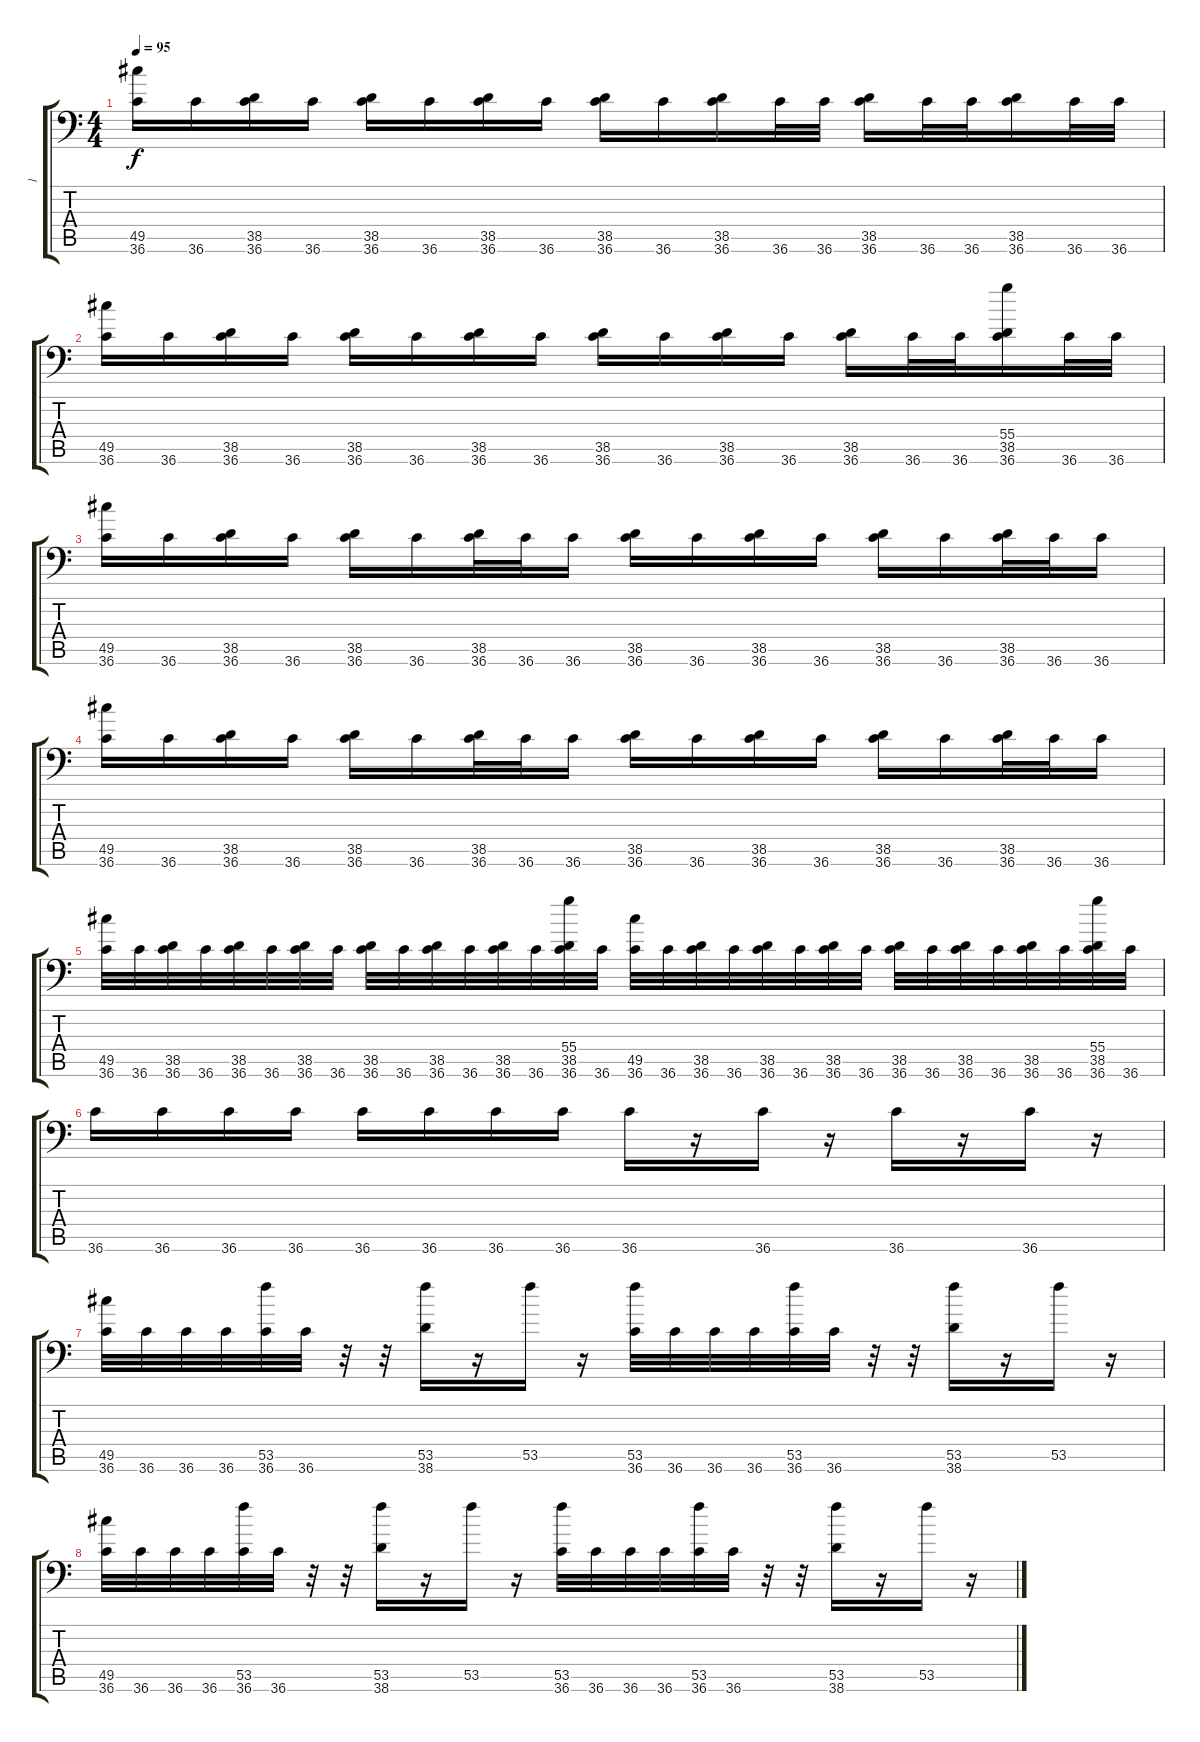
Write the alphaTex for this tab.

\track (" 1" " 1") {instrument acousticgrandpiano}
\staff {score tabs}
\tuning (C-1 C-1 C-1 C-1 C-1 C-1) {hide}
\ts (4 4)
\tempo 95
\clef f4
\ks c
(49.5 36.6).16{dy f} 36.6.16 (38.5 36.6).16 36.6.16 (38.5 36.6).16 36.6.16 (38.5 36.6).16 36.6.16 (38.5 36.6).16 36.6.16 (38.5 36.6).16 36.6.32 36.6.32 (38.5 36.6).16 36.6.32 36.6.32 (38.5 36.6).16 36.6.32 36.6.32 |
(49.5 36.6).16 36.6.16 (38.5 36.6).16 36.6.16 (38.5 36.6).16 36.6.16 (38.5 36.6).16 36.6.16 (38.5 36.6).16 36.6.16 (38.5 36.6).16 36.6.16 (38.5 36.6).16 36.6.32 36.6.32 (55.4 38.5 36.6).16 36.6.32 36.6.32 |
(49.5 36.6).16 36.6.16 (38.5 36.6).16 36.6.16 (38.5 36.6).16 36.6.16 (38.5 36.6).32 36.6.32 36.6.16 (38.5 36.6).16 36.6.16 (38.5 36.6).16 36.6.16 (38.5 36.6).16 36.6.16 (38.5 36.6).32 36.6.32 36.6.16 |
(49.5 36.6).16 36.6.16 (38.5 36.6).16 36.6.16 (38.5 36.6).16 36.6.16 (38.5 36.6).32 36.6.32 36.6.16 (38.5 36.6).16 36.6.16 (38.5 36.6).16 36.6.16 (38.5 36.6).16 36.6.16 (38.5 36.6).32 36.6.32 36.6.16 |
(49.5 36.6).32 36.6.32 (38.5 36.6).32 36.6.32 (38.5 36.6).32 36.6.32 (38.5 36.6).32 36.6.32 (38.5 36.6).32 36.6.32 (38.5 36.6).32 36.6.32 (38.5 36.6).32 36.6.32 (55.4 38.5 36.6).32 36.6.32 (49.5 36.6).32 36.6.32 (38.5 36.6).32 36.6.32 (38.5 36.6).32 36.6.32 (38.5 36.6).32 36.6.32 (38.5 36.6).32 36.6.32 (38.5 36.6).32 36.6.32 (38.5 36.6).32 36.6.32 (55.4 38.5 36.6).32 36.6.32 |
36.6.16 36.6.16 36.6.16 36.6.16 36.6.16 36.6.16 36.6.16 36.6.16 36.6.16 r.16 36.6.16 r.16 36.6.16 r.16 36.6.16 r.16 |
(49.5 36.6).32 36.6.32 36.6.32 36.6.32 (53.5 36.6).32 36.6.32 r.32 r.32 (53.5 38.6).16 r.16 53.5.16 r.16 (53.5 36.6).32 36.6.32 36.6.32 36.6.32 (53.5 36.6).32 36.6.32 r.32 r.32 (53.5 38.6).16 r.16 53.5.16 r.16 |
(49.5 36.6).32 36.6.32 36.6.32 36.6.32 (53.5 36.6).32 36.6.32 r.32 r.32 (53.5 38.6).16 r.16 53.5.16 r.16 (53.5 36.6).32 36.6.32 36.6.32 36.6.32 (53.5 36.6).32 36.6.32 r.32 r.32 (53.5 38.6).16 r.16 53.5.16 r.16
